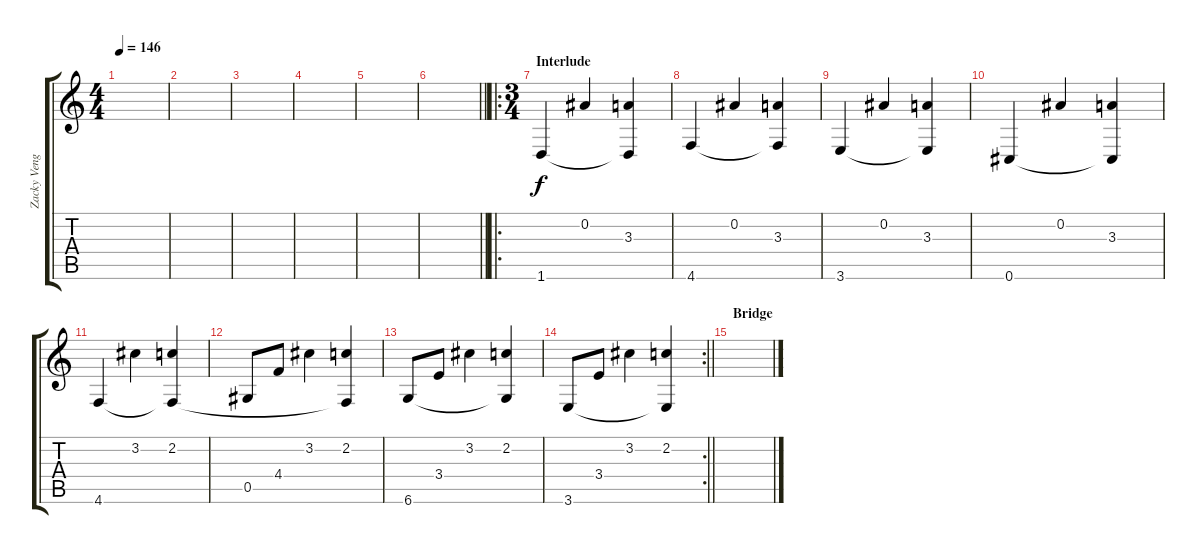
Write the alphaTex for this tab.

\track ("Zacky Vengeance | Gtr. 1 - Db" "Zacky Veng") {instrument overdrivenguitar}
\staff {score tabs}
\tuning (Eb4 Bb3 Gb3 Db3 Ab2 Db2) {hide}
\ts (4 4)
\tempo 146
\clef g2
\ks c
|
|
|
|
|
\barLineRight lightlight
|
\ro
\ts (3 4)
\section ("" "Interlude")
1.6.4 0.2.4 (3.3 1.6{t}).4 |
4.6.4 0.2.4 (3.3 4.6{t}).4 |
3.6.4 0.2.4 (3.3 3.6{t}).4 |
0.6.4 0.2.4 (3.3 0.6{t}).4 |
4.6.4 3.2.4 (2.2 4.6{t}).4 |
0.5.8 4.4.8 3.2.4 (2.2 4.6{t}).4 |
6.6.8 3.4.8 3.2.4 (2.2 6.6{t}).4 |
\rc 2
\barLineRight lightlight
3.6.8 3.4.8 3.2.4 (2.2 3.6{t}).4 |
\section ("" "Bridge")
